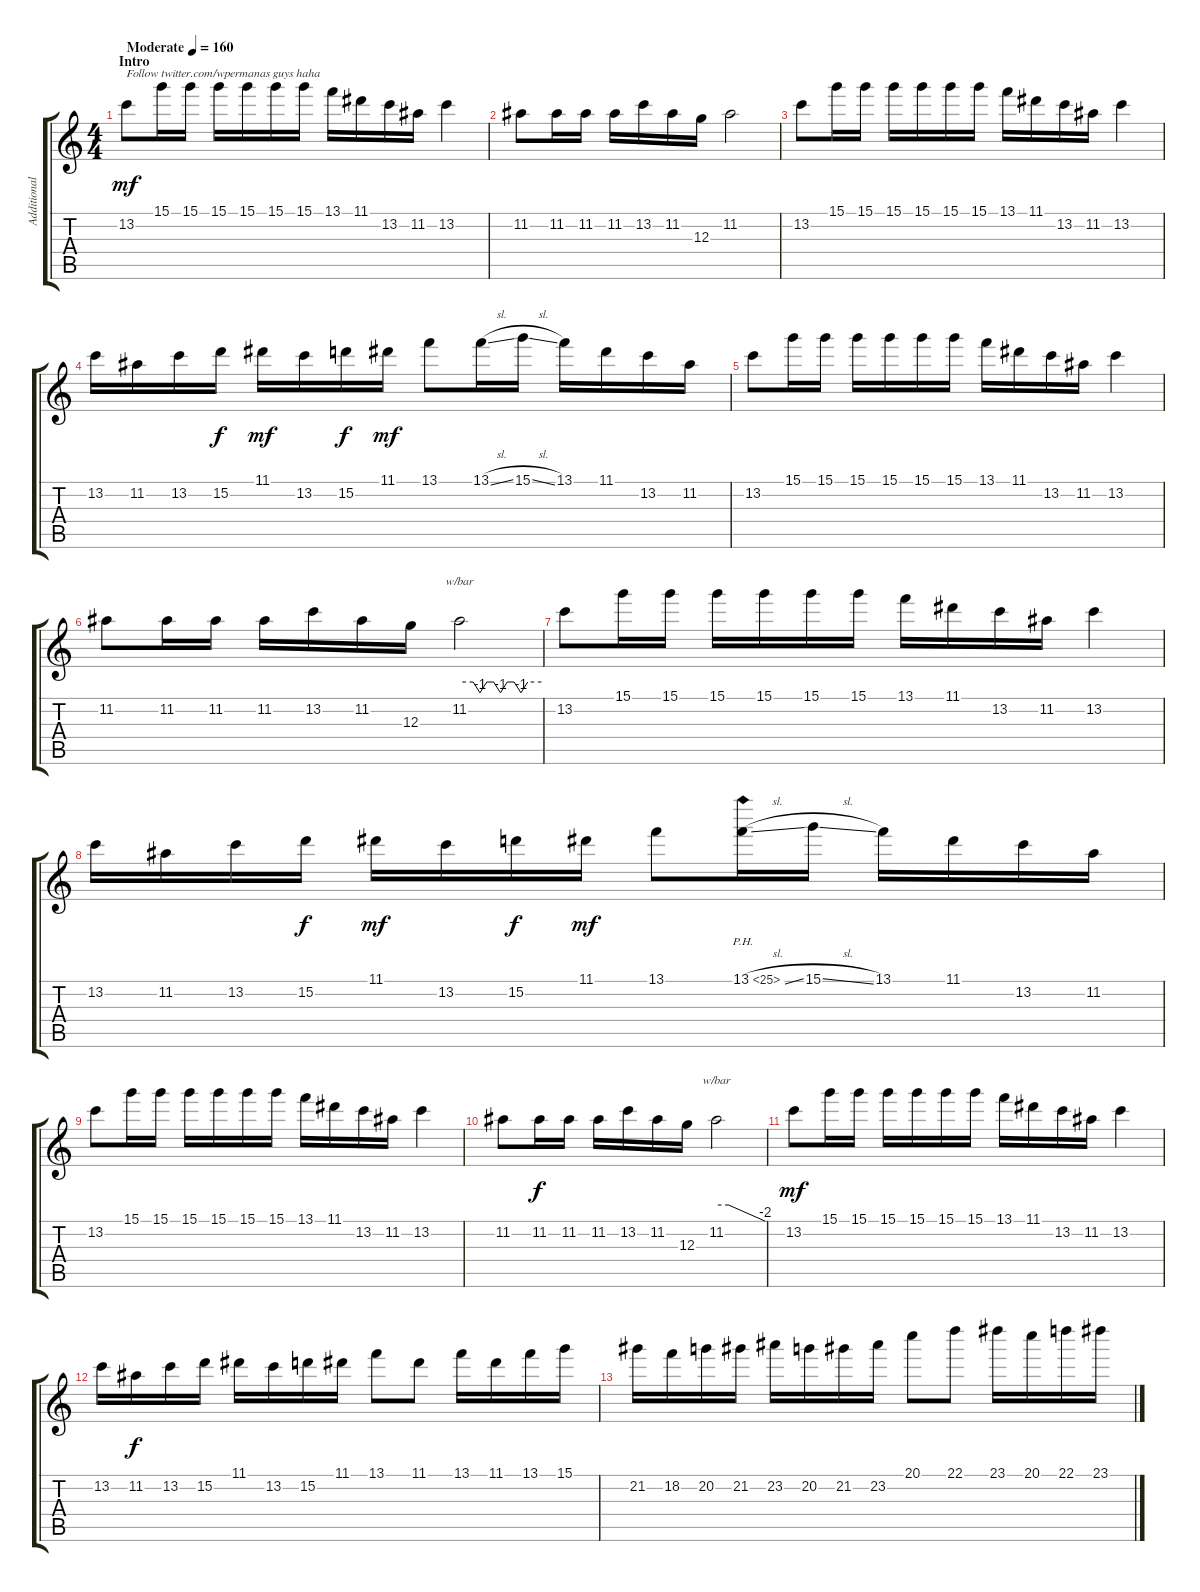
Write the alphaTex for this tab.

\track ("Additional Guitar" "Additional") {instrument distortionguitar}
\staff {score tabs}
\tuning (E4 B3 G3 D3 A2 E2) {hide}
\ts (4 4)
\section ("" "Intro")
\tempo (160 "Moderate")
\clef g2
\ks c
13.2.8{txt "Follow twitter.com/wpermanas guys haha" dy mf instrument distortionguitar} 15.1.16 15.1.16 15.1.16 15.1.16 15.1.16 15.1.16 13.1.16 11.1.16 13.2.16 11.2.16 13.2.4 |
11.2.8 11.2.16 11.2.16 11.2.16 13.2.16 11.2.16 12.3.16 11.2.2 |
13.2.8 15.1.16 15.1.16 15.1.16 15.1.16 15.1.16 15.1.16 13.1.16 11.1.16 13.2.16 11.2.16 13.2.4 |
13.2.16 11.2.16 13.2.16 15.2.16{dy f} 11.1.16{dy mf} 13.2.16 15.2.16{dy f} 11.1.16{dy mf} 13.1.8 13.1{sl}.16 15.1{sl}.16 13.1.16 11.1.16 13.2.16 11.2.16 |
13.2.8 15.1.16 15.1.16 15.1.16 15.1.16 15.1.16 15.1.16 13.1.16 11.1.16 13.2.16 11.2.16 13.2.4 |
11.2.8 11.2.16 11.2.16 11.2.16 13.2.16 11.2.16 12.3.16 11.2.2{tbe (custom default 0 0 10 0 15 -4 20 0 25 0 30 -4 35 0 40 0 45 -4 50 0 60 0)} |
13.2.8 15.1.16 15.1.16 15.1.16 15.1.16 15.1.16 15.1.16 13.1.16 11.1.16 13.2.16 11.2.16 13.2.4 |
13.2.16 11.2.16 13.2.16 15.2.16{dy f} 11.1.16{dy mf} 13.2.16 15.2.16{dy f} 11.1.16{dy mf} 13.1.8 13.1{ph 12 sl}.16 15.1{sl}.16 13.1.16 11.1.16 13.2.16 11.2.16 |
13.2.8 15.1.16 15.1.16 15.1.16 15.1.16 15.1.16 15.1.16 13.1.16 11.1.16 13.2.16 11.2.16 13.2.4 |
11.2.8 11.2.16{dy f} 11.2.16 11.2.16 13.2.16 11.2.16 12.3.16 11.2.2{tbe (custom default 0 0 15 0 60 -8)} |
13.2.8{dy mf} 15.1.16 15.1.16 15.1.16 15.1.16 15.1.16 15.1.16 13.1.16 11.1.16 13.2.16 11.2.16 13.2.4 |
13.2.16 11.2.16{dy f} 13.2.16 15.2.16 11.1.16 13.2.16 15.2.16 11.1.16 13.1.8 11.1.8 13.1.16 11.1.16 13.1.16 15.1.16 |
21.2.16 18.2.16 20.2.16 21.2.16 23.2.16 20.2.16 21.2.16 23.2.16 20.1.8 22.1.8 23.1.16 20.1.16 22.1.16 23.1.16
